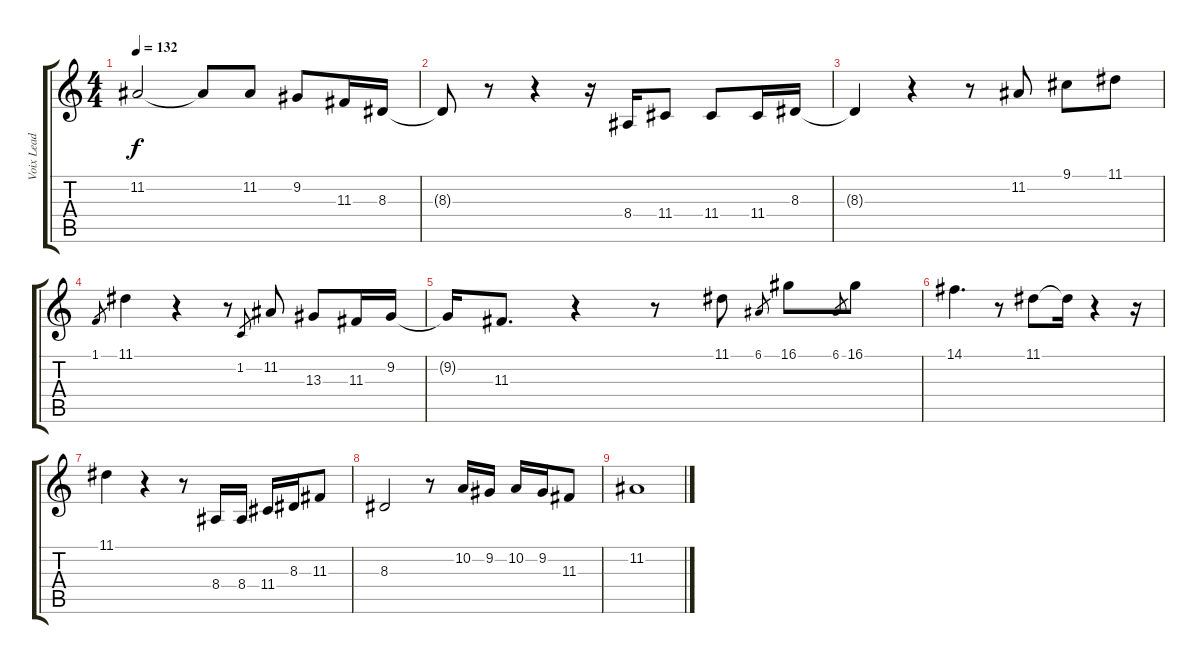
\track ("Voix Lead" "Voix Lead") {instrument altosax}
\staff {score tabs}
\tuning (E4 B3 G3 D3 A2 E2) {hide}
\ts (4 4)
\tempo 132
\clef g2
\ks c
11.2.2{dy f instrument altosax} 11.2{t}.8 11.2.8 9.2.8 11.3.16 8.3.16 |
8.3{t}.8 r.8 r.4 r.16 8.4.16 11.4.8 11.4.8 11.4.16 8.3.16 |
8.3{t}.4 r.4 r.8 11.2.8 9.1.8 11.1.8 |
1.1.8{gr} 11.1.4 r.4 r.8 1.2.8{gr} 11.2.8 13.3.8 11.3.16 9.2.16 |
9.2{t}.16 11.3.8{d} r.4 r.8 11.1.8 6.1.8{gr} 16.1.8 6.1.8{gr} 16.1.8 |
14.1.4{d} r.8 11.1.8 11.1{t}.16 r.4 r.16 |
11.1.4 r.4 r.8 8.4.16 8.4.16 11.4.16 8.3.16 11.3.8 |
8.3.2 r.8 10.2.16 9.2.16 10.2.16 9.2.16 11.3.8 |
11.2.1
